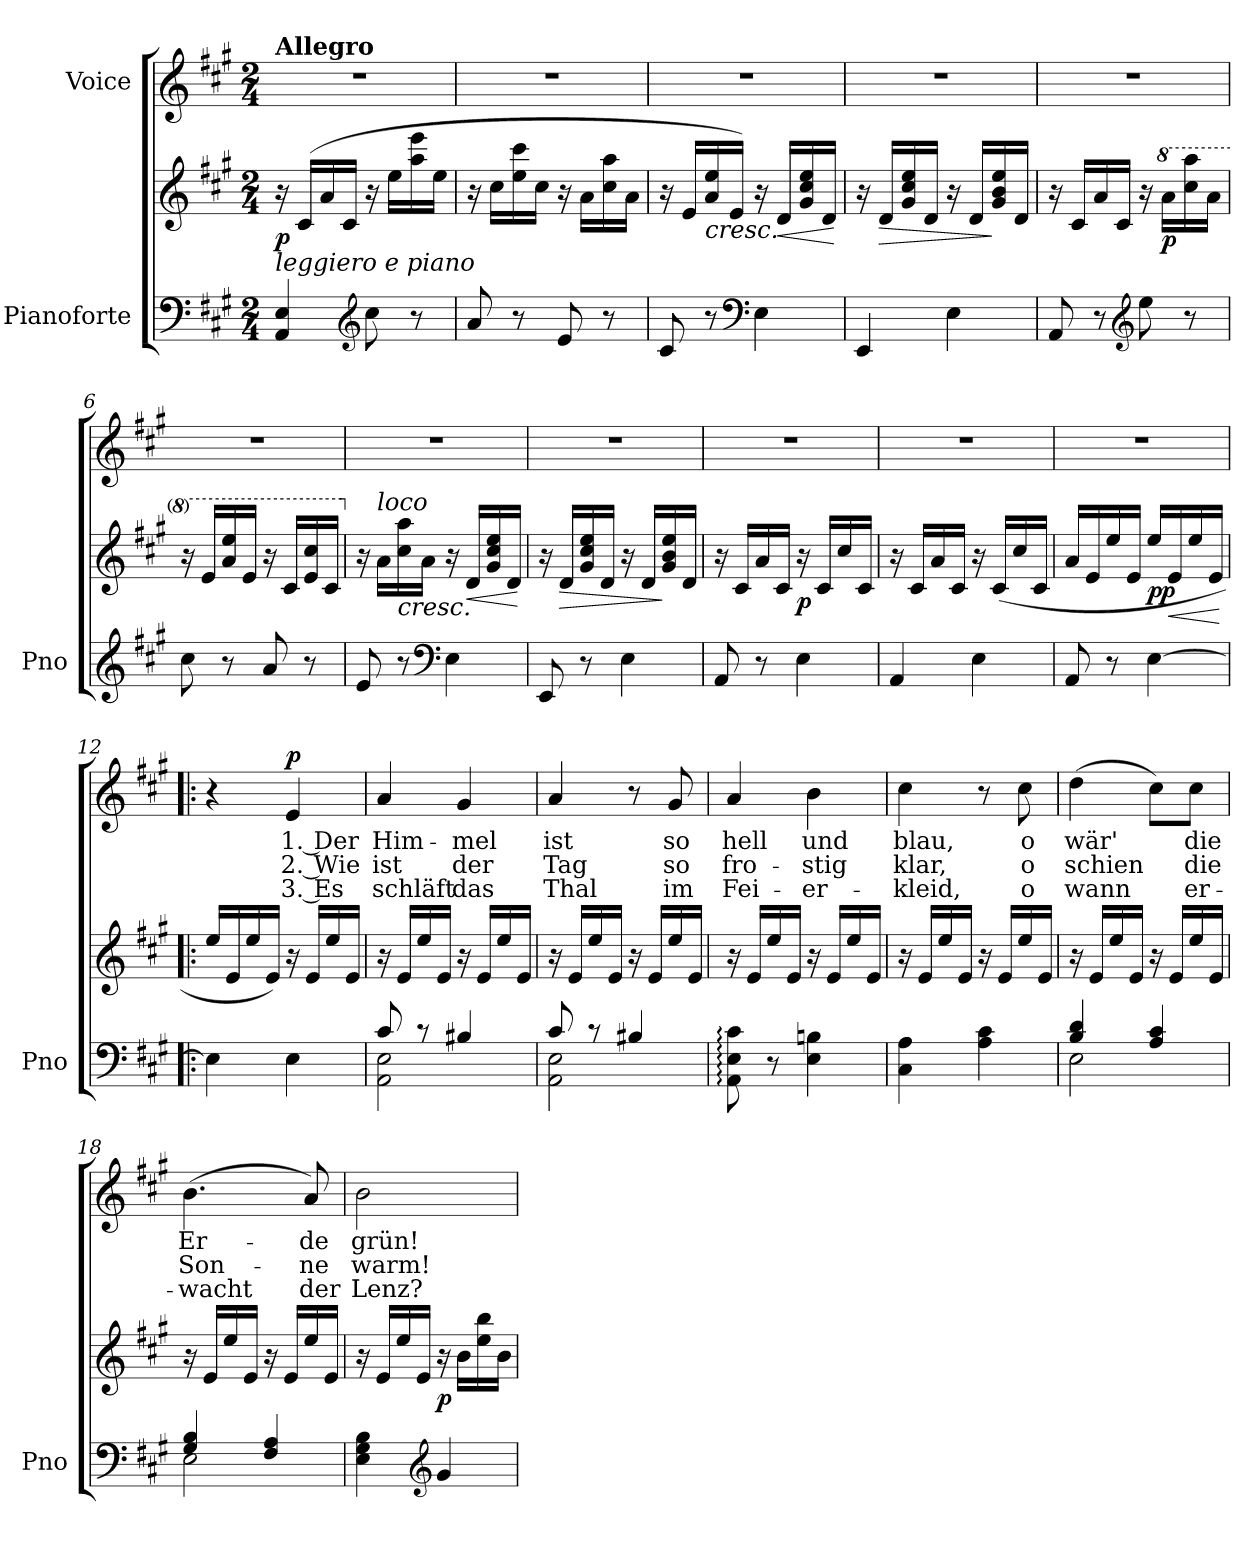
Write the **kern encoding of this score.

**kern	**kern	**dynam	**kern	**text	**text	**text	**dynam
*part2	*part2	*part2	*part1	*part1	*part1	*part1	*part1
*staff3	*staff2	*staff2/3	*staff1	*staff1	*staff1	*staff1	*staff1
*I"Pianoforte	*	*	*I"Voice	*	*	*	*
*I'Pno	*	*	*	*	*	*	*
*clefF4	*clefG2	*	*clefG2	*	*	*	*
*k[f#c#g#]	*k[f#c#g#]	*	*k[f#c#g#]	*	*	*	*
*M2/4	*M2/4	*	*M2/4	*	*	*	*
=1	=1	=1	=1	=1	=1	=1	=1
!	!	!	!LO:TX:a:B:t=Allegro	!	!	!	!
!LO:TX:a:i:t=leggiero     e      piano	!	!	!	!	!	!	!
!	!	!LO:DY:b	!	!	!	!	!
4AA/ 4E/	16r	p	2r	.	.	.	.
.	(>16c#/LL	.	.	.	.	.	.
.	16a/	.	.	.	.	.	.
.	16c#/JJ	.	.	.	.	.	.
*clefG2	*	*	*	*	*	*	*
8cc#\	16r	.	.	.	.	.	.
.	16ee\LL	.	.	.	.	.	.
8r	16aa\ 16eee\	.	.	.	.	.	.
.	16ee\JJ	.	.	.	.	.	.
=2	=2	=2	=2	=2	=2	=2	=2
8a/	16r	.	2r	.	.	.	.
.	16cc#\LL	.	.	.	.	.	.
8r	16ee\ 16ccc#\	.	.	.	.	.	.
.	16cc#\JJ	.	.	.	.	.	.
8e/	16r	.	.	.	.	.	.
.	16a\LL	.	.	.	.	.	.
8r	16cc#\ 16aa\	.	.	.	.	.	.
.	16a\JJ	.	.	.	.	.	.
=3	=3	=3	=3	=3	=3	=3	=3
8c#/	16r	.	2r	.	.	.	.
.	16e/LL	.	.	.	.	.	.
!	!	!LO:HP:b	!	!	!	!	!
8r	16a/ 16ee/	<	.	.	.	.	.
.	16e/JJ)	.	.	.	.	.	.
*clefF4	*	*	*	*	*	*	*
4E\	16r	.	.	.	.	.	.
!	!	!LO:HP:b	!	!	!	!	!
.	16d/LL	<	.	.	.	.	.
.	16g#/ 16cc#/ 16ee/	.	.	.	.	.	.
.	16d/JJ	.	.	.	.	.	.
.	.	[ [	.	.	.	.	.
!!LO:LB:g=z
=4	=4	=4	=4	=4	=4	=4	=4
4EE/	16r	.	2r	.	.	.	.
!	!	!LO:HP:b	!	!	!	!	!
.	16d/LL	>	.	.	.	.	.
.	16g#/ 16cc#/ 16ee/	.	.	.	.	.	.
.	16d/JJ	.	.	.	.	.	.
4E\	16r	.	.	.	.	.	.
.	16d/LL	.	.	.	.	.	.
.	16g#/ 16b/ 16ee/	]	.	.	.	.	.
.	16d/JJ	.	.	.	.	.	.
=5	=5	=5	=5	=5	=5	=5	=5
8AA/	16r	.	2r	.	.	.	.
.	16c#/LL	.	.	.	.	.	.
8r	16a/	.	.	.	.	.	.
.	16c#/JJ	.	.	.	.	.	.
*clefG2	*	*	*	*	*	*	*
8ee\	16r	.	.	.	.	.	.
*	*8va	*	*	*	*	*	*
!	!	!LO:DY:b	!	!	!	!	!
.	16aa\LL	p	.	.	.	.	.
8r	16ccc#\ 16aaa\	.	.	.	.	.	.
.	16aa\JJ	.	.	.	.	.	.
=6	=6	=6	=6	=6	=6	=6	=6
8cc#\	16r	.	2r	.	.	.	.
.	16ee/LL	.	.	.	.	.	.
8r	16aa/ 16eee/	.	.	.	.	.	.
.	16ee/JJ	.	.	.	.	.	.
8a/	16r	.	.	.	.	.	.
.	16cc#/LL	.	.	.	.	.	.
8r	16ee/ 16ccc#/	.	.	.	.	.	.
.	16cc#/JJ	.	.	.	.	.	.
=7	=7	=7	=7	=7	=7	=7	=7
*	*X8va	*	*	*	*	*	*
8e/	16r	.	2r	.	.	.	.
!	!LO:TX:a:i:t=loco	!	!	!	!	!	!
.	16a\LL	.	.	.	.	.	.
!	!	!LO:HP:b	!	!	!	!	!
8r	16cc#\ 16aa\	<	.	.	.	.	.
.	16a\JJ	.	.	.	.	.	.
*clefF4	*	*	*	*	*	*	*
4E\	16r	.	.	.	.	.	.
!	!	!LO:HP:b	!	!	!	!	!
.	16d/LL	<	.	.	.	.	.
.	16g#/ 16cc#/ 16ee/	.	.	.	.	.	.
.	16d/JJ	.	.	.	.	.	.
.	.	[ [	.	.	.	.	.
!!LO:LB:g=z
=8	=8	=8	=8	=8	=8	=8	=8
8EE/	16r	.	2r	.	.	.	.
!	!	!LO:HP:b	!	!	!	!	!
.	16d/LL	>	.	.	.	.	.
8r	16g#/ 16cc#/ 16ee/	.	.	.	.	.	.
.	16d/JJ	.	.	.	.	.	.
4E\	16r	.	.	.	.	.	.
.	16d/LL	.	.	.	.	.	.
.	16g#/ 16b/ 16ee/	]	.	.	.	.	.
.	16d/JJ	.	.	.	.	.	.
=9	=9	=9	=9	=9	=9	=9	=9
8AA/	16r	.	2r	.	.	.	.
.	16c#/LL	.	.	.	.	.	.
8r	16a/	.	.	.	.	.	.
.	16c#/JJ	.	.	.	.	.	.
!	!	!LO:DY:b	!	!	!	!	!
4E\	16r	p	.	.	.	.	.
.	16c#/LL	.	.	.	.	.	.
.	16cc#/	.	.	.	.	.	.
.	16c#/JJ	.	.	.	.	.	.
=10	=10	=10	=10	=10	=10	=10	=10
4AA/	16r	.	2r	.	.	.	.
.	16c#/LL	.	.	.	.	.	.
.	16a/	.	.	.	.	.	.
.	16c#/JJ	.	.	.	.	.	.
4E\	16r	.	.	.	.	.	.
.	(>16c#/LL	.	.	.	.	.	.
.	16cc#/	.	.	.	.	.	.
.	16c#/JJ	.	.	.	.	.	.
=11	=11	=11	=11	=11	=11	=11	=11
8AA/	16a/LL	.	2r	.	.	.	.
.	16e/	.	.	.	.	.	.
8r	16ee/	.	.	.	.	.	.
.	16e/JJ	.	.	.	.	.	.
!	!	!LO:DY:b	!	!	!	!	!
[4E\	16ee/LL	pp	.	.	.	.	.
!	!	!LO:HP:b	!	!	!	!	!
.	16e/	<	.	.	.	.	.
.	16ee/	.	.	.	.	.	.
.	16e/JJ	.	.	.	.	.	.
.	.	[	.	.	.	.	.
!!LO:PB:g=z
=12!|:	=12!|:	=12!|:	=12!|:	=12!|:	=12!|:	=12!|:	=12!|:
4E\]	16ee/LL	.	4r	.	.	.	.
.	16e/	.	.	.	.	.	.
.	16ee/	.	.	.	.	.	.
.	16e/JJ)	.	.	.	.	.	.
!	!	!	!	!LO:LY:b	!LO:LY:b	!LO:LY:b	!LO:DY:a
4E\	16r	.	4e/	1. Der	2. Wie	3. Es	p
.	16e/LL	.	.	.	.	.	.
!	!	!LO:DY:b	!	!	!	!	!
!	!	!LO:DY:n=1:b	!	!	!	!	!
.	16ee/	p other-dynamics	.	.	.	.	.
.	16e/JJ	.	.	.	.	.	.
=13	=13	=13	=13	=13	=13	=13	=13
*^	*	*	*	*	*	*	*
!	!	!	!	!	!LO:LY:b	!LO:LY:b	!LO:LY:b	!
8c#:/	2AA\ 2E\	16r	.	4a/	Him-	ist	schläft	.
.	.	16e/LL	.	.	.	.	.	.
8r	.	16ee/	.	.	.	.	.	.
.	.	16e/JJ	.	.	.	.	.	.
!	!	!	!	!	!LO:LY:b	!LO:LY:b	!LO:LY:b	!
4B#X/	.	16r	.	4g#/	-mel	der	das	.
.	.	16e/LL	.	.	.	.	.	.
.	.	16ee/	.	.	.	.	.	.
.	.	16e/JJ	.	.	.	.	.	.
=14	=14	=14	=14	=14	=14	=14	=14	=14
!	!	!	!	!	!LO:LY:b	!LO:LY:b	!LO:LY:b	!
8c#/	2AA\ 2E\	16r	.	4a/	ist	Tag	Thal	.
.	.	16e/LL	.	.	.	.	.	.
8r	.	16ee/	.	.	.	.	.	.
.	.	16e/JJ	.	.	.	.	.	.
4B#X/	.	16r	.	8r	.	.	.	.
.	.	16e/LL	.	.	.	.	.	.
!	!	!	!	!	!LO:LY:b	!LO:LY:b	!LO:LY:b	!
.	.	16ee/	.	8g#/	so	so	im	.
.	.	16e/JJ	.	.	.	.	.	.
*v	*v	*	*	*	*	*	*	*
=15	=15	=15	=15	=15	=15	=15	=15
!	!	!	!	!LO:LY:b	!LO:LY:b	!LO:LY:b	!
8AA\: 8E\: 8c#\:	16r	.	4a/	hell	fro-	Fei-	.
.	16e/LL	.	.	.	.	.	.
8r	16ee/	.	.	.	.	.	.
.	16e/JJ	.	.	.	.	.	.
!	!	!	!	!LO:LY:b	!LO:LY:b	!LO:LY:b	!
4E\ 4Bn\	16r	.	4b\	und	-stig	-er-	.
.	16e/LL	.	.	.	.	.	.
.	16ee/	.	.	.	.	.	.
.	16e/JJ	.	.	.	.	.	.
=16	=16	=16	=16	=16	=16	=16	=16
!	!	!	!	!LO:LY:b	!LO:LY:b	!LO:LY:b	!
4C#\ 4A\	16r	.	4cc#\	blau,	klar,	-kleid,	.
.	16e/LL	.	.	.	.	.	.
.	16ee/	.	.	.	.	.	.
.	16e/JJ	.	.	.	.	.	.
4A\ 4c#\	16r	.	8r	.	.	.	.
.	16e/LL	.	.	.	.	.	.
!	!	!	!	!LO:LY:b	!LO:LY:b	!LO:LY:b	!
.	16ee/	.	8cc#\	o	o	o	.
.	16e/JJ	.	.	.	.	.	.
!!LO:PB:g=z
=17	=17	=17	=17	=17	=17	=17	=17
*^	*	*	*	*	*	*	*
!	!	!	!	!	!LO:LY:b	!LO:LY:b	!LO:LY:b	!
4B/ 4d/	2E\	16r	.	(>4dd\	wär'	schien	wann	.
.	.	16e/LL	.	.	.	.	.	.
.	.	16ee/	.	.	.	.	.	.
.	.	16e/JJ	.	.	.	.	.	.
4A/ 4c#/	.	16r	.	8cc#\L)	.	.	.	.
.	.	16e/LL	.	.	.	.	.	.
!	!	!	!	!	!LO:LY:b	!LO:LY:b	!LO:LY:b	!
.	.	16ee/	.	8cc#\J	die	die	er-	.
.	.	16e/JJ	.	.	.	.	.	.
=18	=18	=18	=18	=18	=18	=18	=18	=18
!	!	!	!	!	!LO:LY:b	!LO:LY:b	!LO:LY:b	!
4G#/ 4B/	2E\	16r	.	(>4.b\	Er-	Son-	-wacht	.
.	.	16e/LL	.	.	.	.	.	.
.	.	16ee/	.	.	.	.	.	.
.	.	16e/JJ	.	.	.	.	.	.
4F#/ 4A/	.	16r	.	.	.	.	.	.
.	.	16e/LL	.	.	.	.	.	.
!	!	!	!	!	!LO:LY:b	!LO:LY:b	!LO:LY:b	!
.	.	16ee/	.	8a/)	-de	-ne	der	.
.	.	16e/JJ	.	.	.	.	.	.
*v	*v	*	*	*	*	*	*	*
=19	=19	=19	=19	=19	=19	=19	=19
!	!	!	!	!LO:LY:b	!LO:LY:b	!LO:LY:b	!
4E\ 4G#\ 4B\	16r	.	2b\	grün!	warm!	Lenz?	.
.	16e/LL	.	.	.	.	.	.
.	16ee/	.	.	.	.	.	.
.	16e/JJ	.	.	.	.	.	.
*clefG2	*	*	*	*	*	*	*
!	!	!LO:DY:b	!	!	!	!	!
4g#/	16r	p	.	.	.	.	.
.	16b\LL	.	.	.	.	.	.
.	16ee\ 16bb\	.	.	.	.	.	.
.	16b\JJ	.	.	.	.	.	.
=	=	=	=	=	=	=	=
*-	*-	*-	*-	*-	*-	*-	*-
